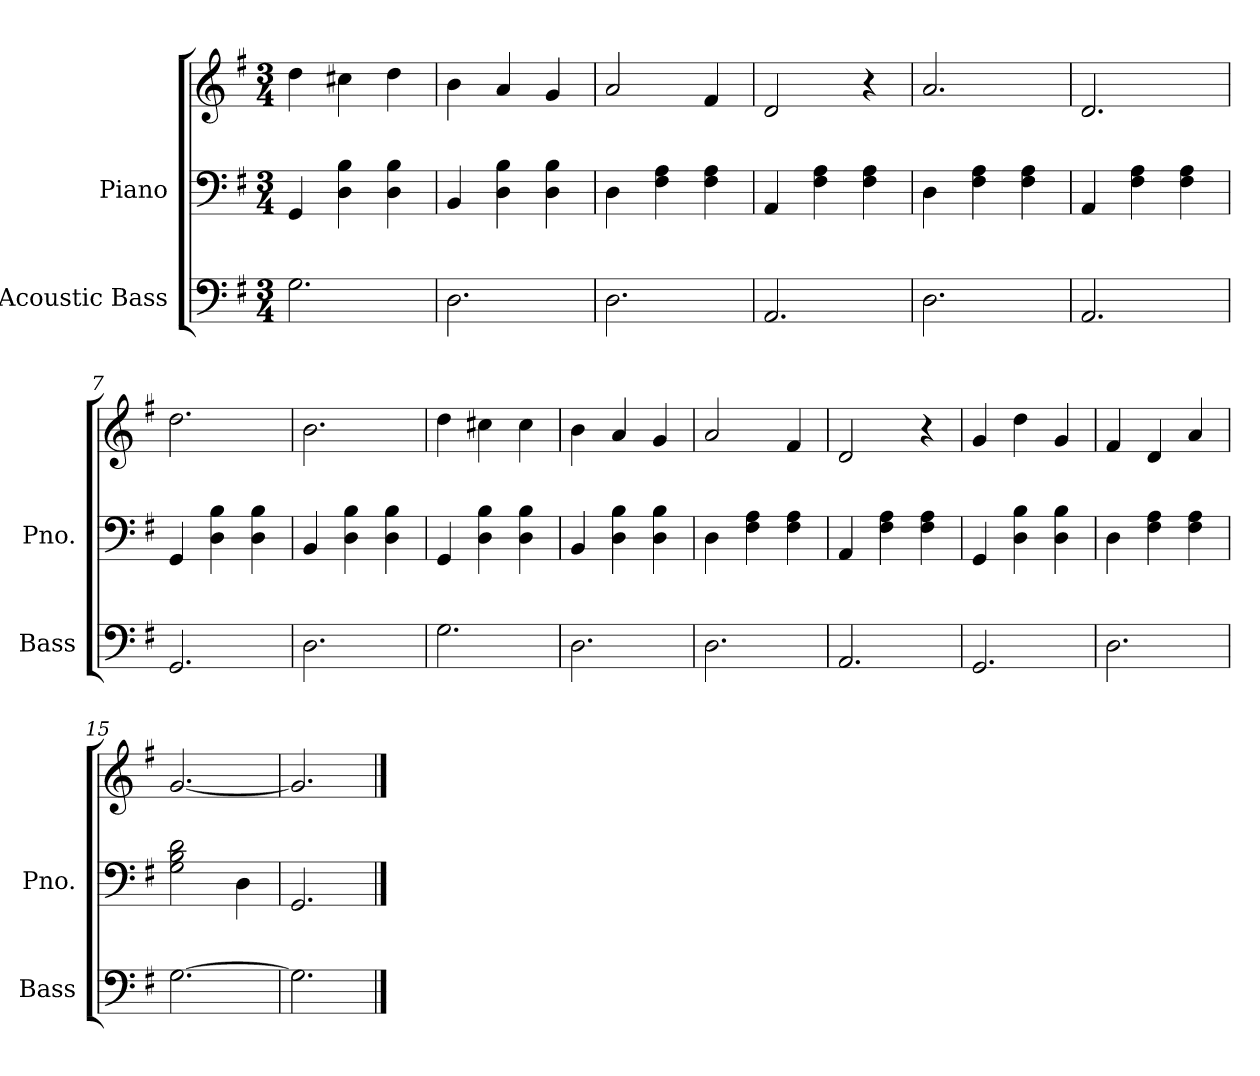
**kern	**kern	**kern
*part2	*part1	*part1
*staff3	*staff2	*staff1
*I"Acoustic Bass	*I"Piano	*
*I'Bass	*I'Pno.	*
*clefF4	*clefF4	*clefG2
*ITrd7c12	*	*
*k[f#]	*k[f#]	*k[f#]
*M3/4	*M3/4	*M3/4
=1	=1	=1
2.GG\	4GG/	4dd\
.	4D\ 4B\	4cc#X\
.	4D\ 4B\	4dd\
=2	=2	=2
2.DD\	4BB/	4b\
.	4D\ 4B\	4a/
.	4D\ 4B\	4g/
=3	=3	=3
2.DD\	4D\	2a/
.	4F#\ 4A\	.
.	4F#\ 4A\	4f#/
=4	=4	=4
2.AAA/	4AA/	2d/
.	4F#\ 4A\	.
.	4F#\ 4A\	4r
=5	=5	=5
2.DD\	4D\	2.a/
.	4F#\ 4A\	.
.	4F#\ 4A\	.
=6	=6	=6
2.AAA/	4AA/	2.d/
.	4F#\ 4A\	.
.	4F#\ 4A\	.
=7	=7	=7
2.GGG/	4GG/	2.dd\
.	4D\ 4B\	.
.	4D\ 4B\	.
=8	=8	=8
2.DD\	4BB/	2.b\
.	4D\ 4B\	.
.	4D\ 4B\	.
!!LO:LB:g=z
=9	=9	=9
2.GG\	4GG/	4dd\
.	4D\ 4B\	4cc#X\
.	4D\ 4B\	4cc#\
=10	=10	=10
2.DD\	4BB/	4b\
.	4D\ 4B\	4a/
.	4D\ 4B\	4g/
=11	=11	=11
2.DD\	4D\	2a/
.	4F#\ 4A\	.
.	4F#\ 4A\	4f#/
=12	=12	=12
2.AAA/	4AA/	2d/
.	4F#\ 4A\	.
.	4F#\ 4A\	4r
=13	=13	=13
2.GGG/	4GG/	4g/
.	4D\ 4B\	4dd\
.	4D\ 4B\	4g/
=14	=14	=14
2.DD\	4D\	4f#/
.	4F#\ 4A\	4d/
.	4F#\ 4A\	4a/
=15	=15	=15
[2.GG\	2G\ 2B\ 2d\	[2.g/
.	4D\	.
=16	=16	=16
2.GG\]	2.GG/	2.g/]
==	==	==
*-	*-	*-
